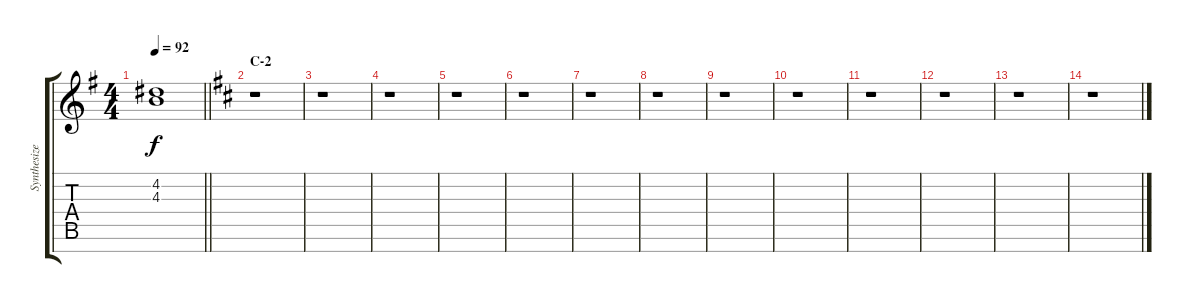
\track ("Synthesizer" "Synthesize") {instrument pad2warm}
\staff {score tabs}
\tuning (E5 B4 G4 D4 A3 E3 B2) {hide}
\ts (4 4)
\tempo 92
\clef g2
\barLineRight lightlight
\ks g
(4.2{t} 4.3{t}).1{dy f} |
\section ("" "C-2")
\ks d
r.1 |
r.1 |
r.1 |
r.1 |
r.1 |
r.1 |
r.1 |
r.1 |
r.1 |
r.1 |
r.1 |
r.1 |
r.1
